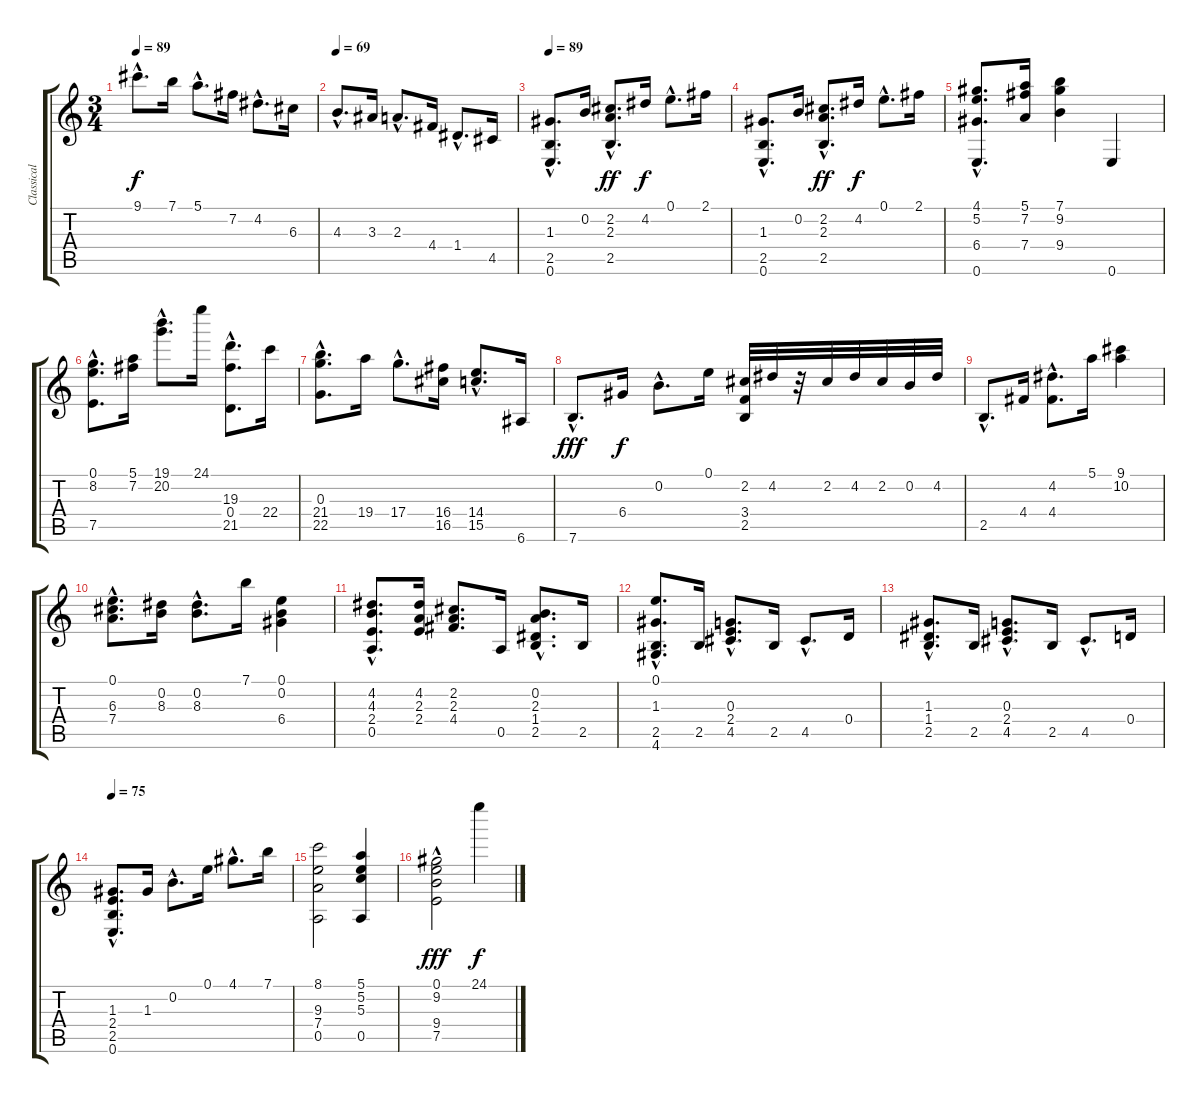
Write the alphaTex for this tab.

\track ("Classical Guitar" "Classical ") {instrument acousticguitarnylon}
\staff {score tabs}
\tuning (E4 B3 G3 D3 A2 E2) {hide}
\ts (3 4)
\tempo 89
\clef g2
\ks c
9.1{hac}.8{d dy f} 7.1.16 5.1{hac}.8{d} 7.2.16 4.2{hac}.8{d} 6.3.16 |
\tempo 69
4.3{hac}.8{d} 3.3.16 2.3{hac}.8{d} 4.4.16 1.4{hac}.8{d} 4.5.16 |
\tempo 89
(1.3{hac} 2.5 0.6{hac}).8{d} 0.2.16 (2.2{hac} 2.3{hac} 2.5{hac}).8{d dy ff} 4.2.16{dy f} 0.1{hac}.8{d} 2.1.16 |
(1.3{hac} 2.5 0.6{hac}).8{d} 0.2.16 (2.2{hac} 2.3{hac} 2.5{hac}).8{d dy ff} 4.2.16{dy f} 0.1{hac}.8{d} 2.1.16 |
(4.1{hac} 5.2{hac} 6.4{hac} 0.6).8{d} (5.1 7.2 7.4).16 (7.1 9.2 9.4).4 0.6.4 |
(0.1{hac} 8.2{hac} 7.5{hac}).8{d} (5.1 7.2).16 (19.1{hac} 20.2{hac}).8{d} 24.1.16 (19.3{hac} 0.4 21.5{hac}).8{d} 22.4.16 |
(0.3{hac} 21.4{hac} 22.5{hac}).8{d} 19.4.16 17.4{hac}.8{d} (16.4 16.5).16 (14.4 15.5{hac}).8{d} 6.6.16 |
7.6{hac}.8{d dy fff} 6.4.16{dy f} 0.2{hac}.8{d} 0.1.16 (2.2 3.4 2.5).32 4.2.32 r.32 2.2.32 4.2.32 2.2.32 0.2.32 4.2.32 |
2.5{hac}.8{d} 4.4.16 (4.2{hac} 4.4{hac}).8{d} 5.1.16 (9.1 10.2).4 |
(0.1{hac} 6.3{hac} 7.4).8{d} (0.2 8.3).16 (0.2{hac} 8.3{hac}).8{d} 7.1.16 (0.1 0.2 6.4).4 |
(4.2{hac} 4.3{hac} 2.4{hac} 0.5).8{d} (4.2 2.3 2.4).16 (2.2 2.3 4.4).8{d} 0.5.16 (0.2 2.3 1.4{hac} 2.5{hac}).8{d} 2.5.16 |
(0.1{hac} 1.3 2.5{hac} 4.6{hac}).8{d} 2.5.16 (0.3 2.4{hac} 4.5{hac}).8{d} 2.5.16 4.5{hac}.8{d} 0.4.16 |
(1.3 1.4{hac} 2.5{hac}).8{d} 2.5.16 (0.3 2.4{hac} 4.5{hac}).8{d} 2.5.16 4.5{hac}.8{d} 0.4.16 |
\tempo 75
(1.3{hac} 2.4{hac} 2.5{hac} 0.6{hac}).8{d} 1.3.16 0.2{hac}.8{d} 0.1.16 4.1{hac}.8{d} 7.1.16 |
(8.1 9.3 7.4 0.5).2 (5.1 5.2 5.3 0.5).4 |
(0.1{hac} 9.2{hac} 9.4{hac} 7.5{hac}).2{dy fff} 24.1.4{dy f}
